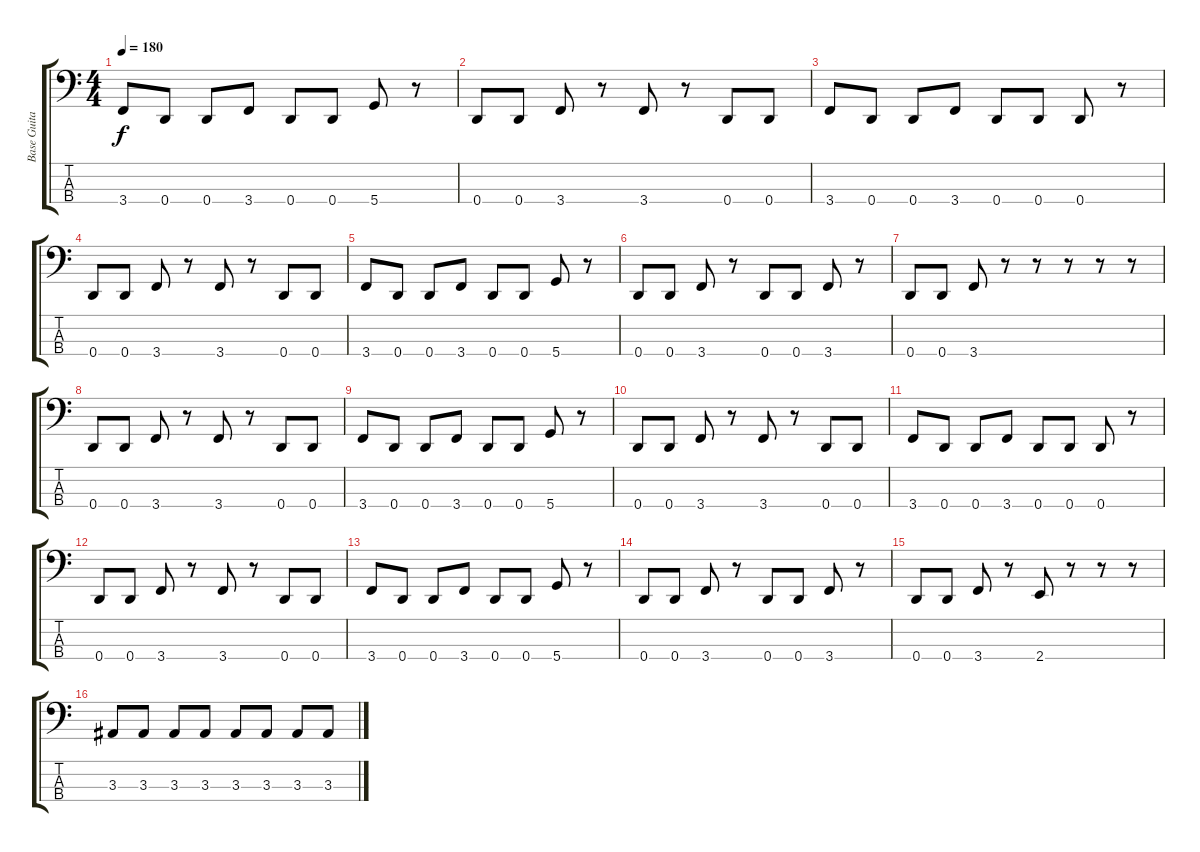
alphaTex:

\track ("Base Guitar" "Base Guita") {instrument electricbassfinger}
\staff {score tabs}
\tuning (F2 C2 G1 D1) {hide}
\ts (4 4)
\tempo 180
\clef f4
\ks c
3.4.8{dy f} 0.4.8 0.4.8 3.4.8 0.4.8 0.4.8 5.4.8 r.8 |
0.4.8 0.4.8 3.4.8 r.8 3.4.8 r.8 0.4.8 0.4.8 |
3.4.8 0.4.8 0.4.8 3.4.8 0.4.8 0.4.8 0.4.8 r.8 |
0.4.8 0.4.8 3.4.8 r.8 3.4.8 r.8 0.4.8 0.4.8 |
3.4.8 0.4.8 0.4.8 3.4.8 0.4.8 0.4.8 5.4.8 r.8 |
0.4.8 0.4.8 3.4.8 r.8 0.4.8 0.4.8 3.4.8 r.8 |
0.4.8 0.4.8 3.4.8 r.8 r.8 r.8 r.8 r.8 |
0.4.8 0.4.8 3.4.8 r.8 3.4.8 r.8 0.4.8 0.4.8 |
3.4.8 0.4.8 0.4.8 3.4.8 0.4.8 0.4.8 5.4.8 r.8 |
0.4.8 0.4.8 3.4.8 r.8 3.4.8 r.8 0.4.8 0.4.8 |
3.4.8 0.4.8 0.4.8 3.4.8 0.4.8 0.4.8 0.4.8 r.8 |
0.4.8 0.4.8 3.4.8 r.8 3.4.8 r.8 0.4.8 0.4.8 |
3.4.8 0.4.8 0.4.8 3.4.8 0.4.8 0.4.8 5.4.8 r.8 |
0.4.8 0.4.8 3.4.8 r.8 0.4.8 0.4.8 3.4.8 r.8 |
0.4.8 0.4.8 3.4.8 r.8 2.4.8 r.8 r.8 r.8 |
3.3.8 3.3.8 3.3.8 3.3.8 3.3.8 3.3.8 3.3.8 3.3.8
